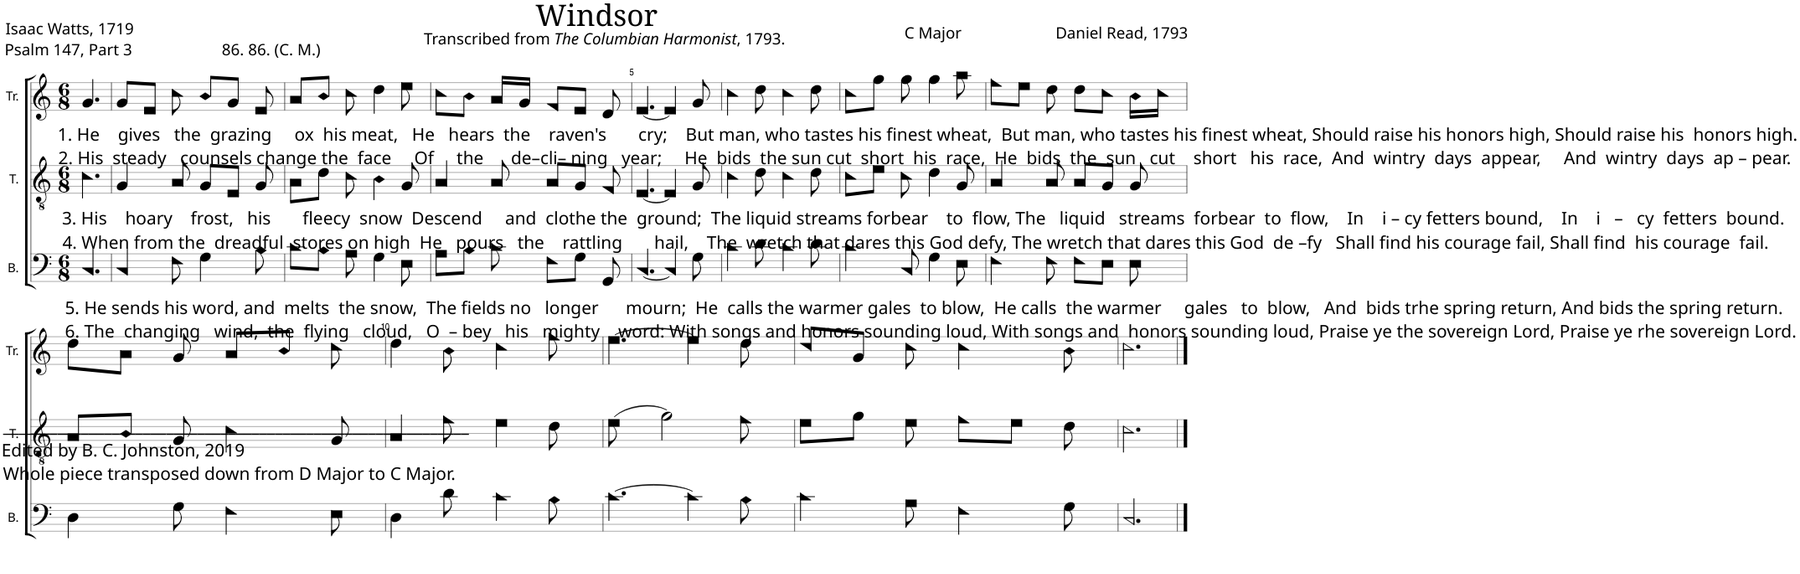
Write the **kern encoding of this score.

**kern	**kern	**kern
*part3	*part2	*part1
*staff3	*staff2	*staff1
*I"B.	*I"T.	*I"Tr.
*I'B.	*I'T.	*I'Tr.
*clefF4	*clefGv2	*clefG2
*k[]	*k[]	*k[]
*M6/8	*M6/8	*M6/8
=1	=1	=1
!	!	!LO:TX:b:t=1. He    gives   the  grazing     ox  his meat,   He   hears  the    raven's       cry;    But man, who tastes his finest wheat,  But man, who tastes his finest wheat, Should raise his honors high, Should raise his  honors high.
!	!	!LO:TX:b:t=2. His  steady   counsels change the  face     Of     the      de–cli– ning   year;     He  bids  the sun cut  short  his  race,  He  bids  the  sun   cut    short   his  race,  And  wintry  days  appear,     And  wintry  days  ap – pear.
!	!LO:TX:b:t=3. His    hoary    frost,   his       fleecy  snow  Descend     and  clothe the  ground;  The liquid streams forbear    to  flow, The   liquid   streams  forbear  to  flow,    In    i – cy fetters bound,    In    i   –   cy  fetters  bound.	!
!	!LO:TX:b:t=4. When from the  dreadful  stores on high  He   pours   the    rattling       hail,    The  wretch that dares this God defy, The wretch that dares this God  de –fy   Shall find his courage fail, Shall find  his courage  fail.	!
!LO:TX:b:t=____________________________________________________________	!	!
!LO:TX:b:t=Edited by B. C. Johnston, 2019	!	!
!LO:TX:b:t=Whole piece transposed down from D Major to C Major.	!	!
!LO:TX:b:t=5. He sends his word, and  melts  the snow,  The fields no   longer      mourn;  He  calls the warmer gales  to blow,  He calls  the warmer     gales   to  blow,   And  bids trhe spring return, And bids the spring return.	!	!
!LO:TX:b:t=6. The  changing   wind,  the  flying   cloud,   O  – bey   his   mighty    word&colon; With songs and honors sounding loud, With songs and  honors sounding loud, Praise ye the sovereign Lord, Praise ye rhe sovereign Lord.	!	!
4.C!/	4.c!\	4.g!/
=2	=2	=2
4C!/	4G!/	8g!/L
.	.	8e!/J
8F!\	8A!/	8cc!\
4G!\	8G!/L	8b!/L
.	8E!/J	8g!/J
8B!\	8G!/	8e!/
=3	=3	=3
8c!\L	8A!\L	8a!/L
8B!\J	8d!\J	8b!/J
8A!\	8c!\	8cc!\
4G!\	4B!\	4dd!\
8E!\	8G!/	8ee!\
=4	=4	=4
8A!\L	4A!/	8cc!\L
8B!\J	.	8b!\J
8c!\	8A!/	16a!/LL
.	.	16g!/JJ
8F!\L	8A!/L	8f!/L
8G!\J	8G!/J	8e!/J
8GG!/	8F!/	8d!/
=5	=5	=5
[4.C!/	[4.E!/	[4.e!/
4C!/]	4E!/]	4e!/]
8G!\	8G!/	8g!/
=6	=6	=6
4c!\	4c!\	4cc!\
8d!\	8d!\	8dd!\
4c!\	4c!\	4cc!\
8d!\	8d!\	8dd!\
=7	=7	=7
4c!\	8c!\L	8cc!\L
.	8e!\J	8gg!\J
8C!/	8c!\	8gg!\
4G!\	4d!\	4gg!\
8E!\	8G!/	8aa!\
=8	=8	=8
4F!\	4A!/	8ff!\L
.	.	8ee!\J
8F!\	8A!/	8dd!\
8F!\L	8A!/L	8dd!\L
8E!\J	8G!/J	8cc!\J
8E!\	8G!/	16b!\LL
.	.	16cc!\JJ
!!LO:LB:g=z
=9	=9	=9
4D!\	8A!/L	8dd!\L
.	8B!/J	8a!\J
8G!\	8G!/	8g!/
4F!\	4c!\	8a!/L
.	.	8b!/J
8E!\	8G!/	8cc!\
=10	=10	=10
4D!\	4A!/	4dd!\
8d!\	8f!\	8b!\
4c!\	4e!\	4cc!\
8B!\	8d!\	8ff!\
=11	=11	=11
[4.c!\	(8e!\	[4.ee!\
.	2g!\)	.
4c!\]	.	4ee!\]
8B!\	8f!\	8dd!\
=12	=12	=12
4c!\	8e!\L	8cc!/L
.	8g!\J	8g!/J
8A!\	8e!\	8cc!\
4F!\	8f!\L	4cc!\
.	8e!\J	.
8G!\	8d!\	8b!\
=13	=13	=13
2.C!/	2.c!\	2.cc!\
==	==	==
*-	*-	*-
